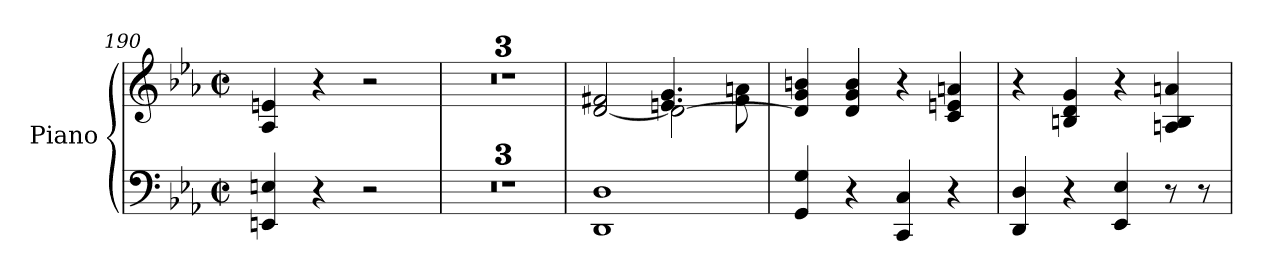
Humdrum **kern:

**kern	**kern
*part1	*part1
*staff2	*staff1
*I"Piano	*
*I'Pno	*
*clefF4	*clefG2
*k[b-e-a-]	*k[b-e-a-]
*M2/2	*M2/2
*met(c|)	*met(c|)
=190	=190
4EEn/ 4En/	4A-/ 4en/
4r	4r
2r	2r
=191	=191
1r	1r
=192	=192
1r	1r
=193	=193
1r	1r
=194	=194
*^	*^
1D	1DD	[2d/ 2f#X/	2ryy
.	.	2d\_	4.en/ 4.g/
.	.	.	8f#\ 8an\
*v	*v	*	*
*	*v	*v
!!LO:PB:g=z
=195	=195
4GG/ 4G/	4d/] 4g/ 4bn/
4r	4d/ 4g/ 4b/
4CC/ 4C/	4r
4r	4c/ 4en/ 4an/
=196	=196
4DD/ 4D/	4r
4r	4Bn/ 4d/ 4g/
4EE-/ 4E-/	4r
8r	4An/ 4B/ 4an/
8r	.
=	=
*-	*-
